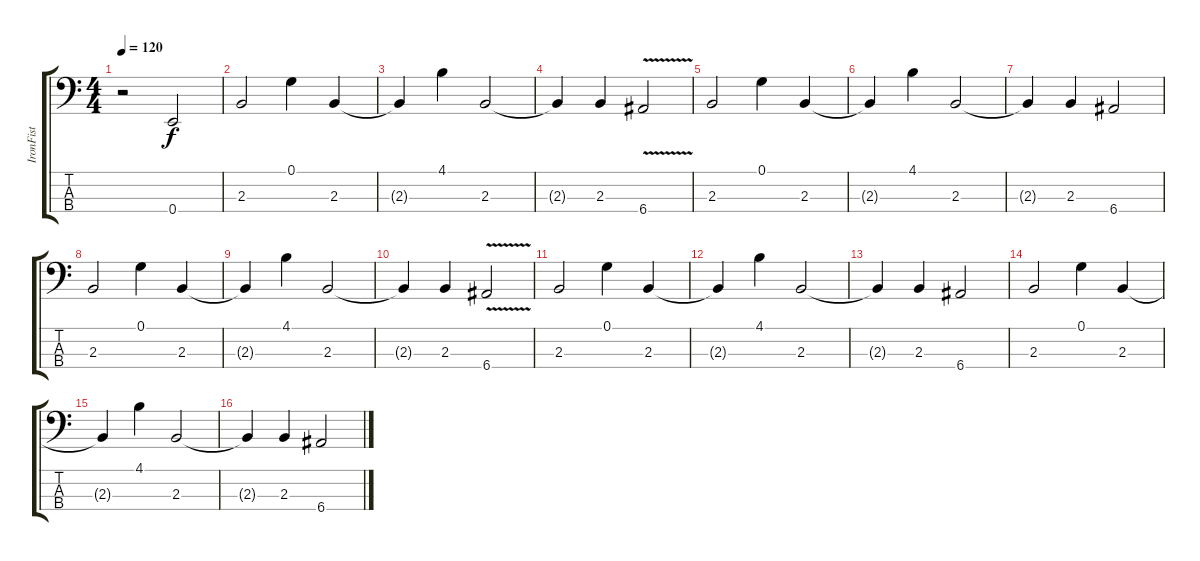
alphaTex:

\track ("IronFist" "IronFist") {instrument electricbassfinger}
\staff {score tabs}
\tuning (G2 D2 A1 E1) {hide}
\ts (4 4)
\tempo 120
\clef f4
\ks c
r.2{dy f volume 11 instrument fretlessbass} 0.4.2 |
2.3.2 0.1.4 2.3.4 |
2.3{t}.4 4.1.4 2.3.2 |
2.3{t}.4 2.3.4 6.4{v}.2 |
2.3.2 0.1.4 2.3.4 |
2.3{t}.4 4.1.4 2.3.2 |
2.3{t}.4 2.3.4 6.4.2 |
2.3.2 0.1.4 2.3.4 |
2.3{t}.4 4.1.4 2.3.2 |
2.3{t}.4 2.3.4 6.4{v}.2 |
2.3.2 0.1.4 2.3.4 |
2.3{t}.4 4.1.4 2.3.2 |
2.3{t}.4 2.3.4 6.4.2 |
2.3.2 0.1.4 2.3.4 |
2.3{t}.4 4.1.4 2.3.2 |
2.3{t}.4 2.3.4 6.4.2
